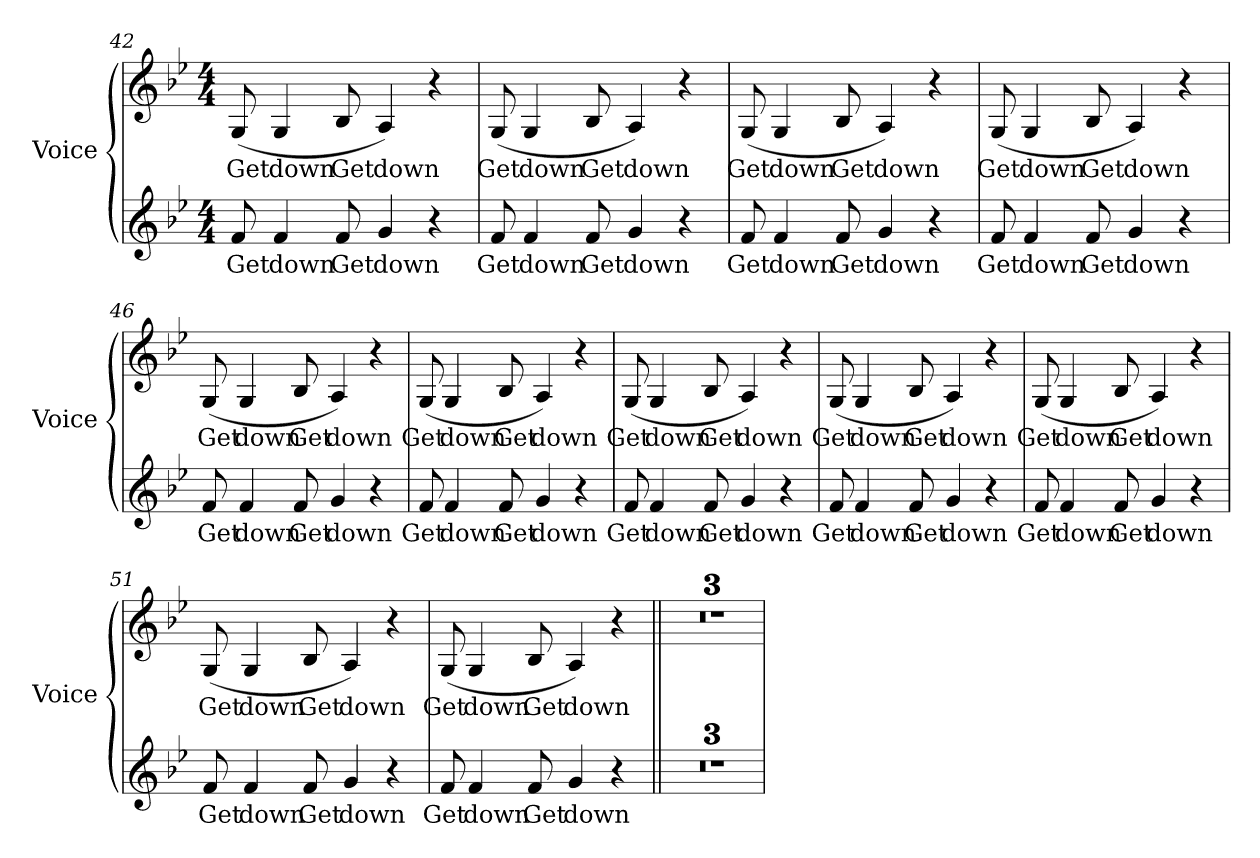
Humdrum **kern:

**kern	**text	**kern	**text
*part1	*part1	*part1	*part1
*staff2	*staff2	*staff1	*staff1
*I"Voice	*	*	*
*I'Voice	*	*	*
*clefG2	*	*clefG2	*
*k[b-e-]	*	*k[b-e-]	*
*g:	*	*g:	*
*M4/4	*	*M4/4	*
=42	=42	=42	=42
!	!LO:LY:b:color=#000000	!	!
!	!	!	!LO:LY:b:color=#000000
8fi/	Get	(8Gi/	Get
!	!LO:LY:b:color=#000000	!	!
!	!	!	!LO:LY:b:color=#000000
4fi/	down	4Gi/	down
!	!LO:LY:b:color=#000000	!	!
!	!	!	!LO:LY:b:color=#000000
8fi/	Get	8B-i/	Get
!	!LO:LY:b:color=#000000	!	!
!	!	!	!LO:LY:b:color=#000000
4gi/	down	4Ai/)	down
4r	.	4r	.
=43	=43	=43	=43
!	!LO:LY:b:color=#000000	!	!
!	!	!	!LO:LY:b:color=#000000
8fi/	Get	(8Gi/	Get
!	!LO:LY:b:color=#000000	!	!
!	!	!	!LO:LY:b:color=#000000
4fi/	down	4Gi/	down
!	!LO:LY:b:color=#000000	!	!
!	!	!	!LO:LY:b:color=#000000
8fi/	Get	8B-i/	Get
!	!LO:LY:b:color=#000000	!	!
!	!	!	!LO:LY:b:color=#000000
4gi/	down	4Ai/)	down
4r	.	4r	.
=44	=44	=44	=44
!	!LO:LY:b:color=#000000	!	!
!	!	!	!LO:LY:b:color=#000000
8fi/	Get	(8Gi/	Get
!	!LO:LY:b:color=#000000	!	!
!	!	!	!LO:LY:b:color=#000000
4fi/	down	4Gi/	down
!	!LO:LY:b:color=#000000	!	!
!	!	!	!LO:LY:b:color=#000000
8fi/	Get	8B-i/	Get
!	!LO:LY:b:color=#000000	!	!
!	!	!	!LO:LY:b:color=#000000
4gi/	down	4Ai/)	down
4r	.	4r	.
!!LO:PB:g=z
=45	=45	=45	=45
!	!LO:LY:b:color=#000000	!	!
!	!	!	!LO:LY:b:color=#000000
8fi/	Get	(8Gi/	Get
!	!LO:LY:b:color=#000000	!	!
!	!	!	!LO:LY:b:color=#000000
4fi/	down	4Gi/	down
!	!LO:LY:b:color=#000000	!	!
!	!	!	!LO:LY:b:color=#000000
8fi/	Get	8B-i/	Get
!	!LO:LY:b:color=#000000	!	!
!	!	!	!LO:LY:b:color=#000000
4gi/	down	4Ai/)	down
4r	.	4r	.
=46	=46	=46	=46
!	!LO:LY:b:color=#000000	!	!
!	!	!	!LO:LY:b:color=#000000
8fi/	Get	(8Gi/	Get
!	!LO:LY:b:color=#000000	!	!
!	!	!	!LO:LY:b:color=#000000
4fi/	down	4Gi/	down
!	!LO:LY:b:color=#000000	!	!
!	!	!	!LO:LY:b:color=#000000
8fi/	Get	8B-i/	Get
!	!LO:LY:b:color=#000000	!	!
!	!	!	!LO:LY:b:color=#000000
4gi/	down	4Ai/)	down
4r	.	4r	.
=47	=47	=47	=47
!	!LO:LY:b:color=#000000	!	!
!	!	!	!LO:LY:b:color=#000000
8fi/	Get	(8Gi/	Get
!	!LO:LY:b:color=#000000	!	!
!	!	!	!LO:LY:b:color=#000000
4fi/	down	4Gi/	down
!	!LO:LY:b:color=#000000	!	!
!	!	!	!LO:LY:b:color=#000000
8fi/	Get	8B-i/	Get
!	!LO:LY:b:color=#000000	!	!
!	!	!	!LO:LY:b:color=#000000
4gi/	down	4Ai/)	down
4r	.	4r	.
=48	=48	=48	=48
!	!LO:LY:b:color=#000000	!	!
!	!	!	!LO:LY:b:color=#000000
8fi/	Get	(8Gi/	Get
!	!LO:LY:b:color=#000000	!	!
!	!	!	!LO:LY:b:color=#000000
4fi/	down	4Gi/	down
!	!LO:LY:b:color=#000000	!	!
!	!	!	!LO:LY:b:color=#000000
8fi/	Get	8B-i/	Get
!	!LO:LY:b:color=#000000	!	!
!	!	!	!LO:LY:b:color=#000000
4gi/	down	4Ai/)	down
4r	.	4r	.
!!LO:LB:g=z
=49	=49	=49	=49
!	!LO:LY:b:color=#000000	!	!
!	!	!	!LO:LY:b:color=#000000
8fi/	Get	(8Gi/	Get
!	!LO:LY:b:color=#000000	!	!
!	!	!	!LO:LY:b:color=#000000
4fi/	down	4Gi/	down
!	!LO:LY:b:color=#000000	!	!
!	!	!	!LO:LY:b:color=#000000
8fi/	Get	8B-i/	Get
!	!LO:LY:b:color=#000000	!	!
!	!	!	!LO:LY:b:color=#000000
4gi/	down	4Ai/)	down
4r	.	4r	.
=50	=50	=50	=50
!	!LO:LY:b:color=#000000	!	!
!	!	!	!LO:LY:b:color=#000000
8fi/	Get	(8Gi/	Get
!	!LO:LY:b:color=#000000	!	!
!	!	!	!LO:LY:b:color=#000000
4fi/	down	4Gi/	down
!	!LO:LY:b:color=#000000	!	!
!	!	!	!LO:LY:b:color=#000000
8fi/	Get	8B-i/	Get
!	!LO:LY:b:color=#000000	!	!
!	!	!	!LO:LY:b:color=#000000
4gi/	down	4Ai/)	down
4r	.	4r	.
=51	=51	=51	=51
!	!LO:LY:b:color=#000000	!	!
!	!	!	!LO:LY:b:color=#000000
8fi/	Get	(8Gi/	Get
!	!LO:LY:b:color=#000000	!	!
!	!	!	!LO:LY:b:color=#000000
4fi/	down	4Gi/	down
!	!LO:LY:b:color=#000000	!	!
!	!	!	!LO:LY:b:color=#000000
8fi/	Get	8B-i/	Get
!	!LO:LY:b:color=#000000	!	!
!	!	!	!LO:LY:b:color=#000000
4gi/	down	4Ai/)	down
4r	.	4r	.
=52	=52	=52	=52
!	!LO:LY:b:color=#000000	!	!
!	!	!	!LO:LY:b:color=#000000
8fi/	Get	(8Gi/	Get
!	!LO:LY:b:color=#000000	!	!
!	!	!	!LO:LY:b:color=#000000
4fi/	down	4Gi/	down
!	!LO:LY:b:color=#000000	!	!
!	!	!	!LO:LY:b:color=#000000
8fi/	Get	8B-i/	Get
!	!LO:LY:b:color=#000000	!	!
!	!	!	!LO:LY:b:color=#000000
4gi/	down	4Ai/)	down
4r	.	4r	.
!!LO:LB:g=z
=53||	=53||	=53||	=53||
1r	.	1r	.
=54	=54	=54	=54
1r	.	1r	.
=55	=55	=55	=55
1r	.	1r	.
=	=	=	=
*-	*-	*-	*-
